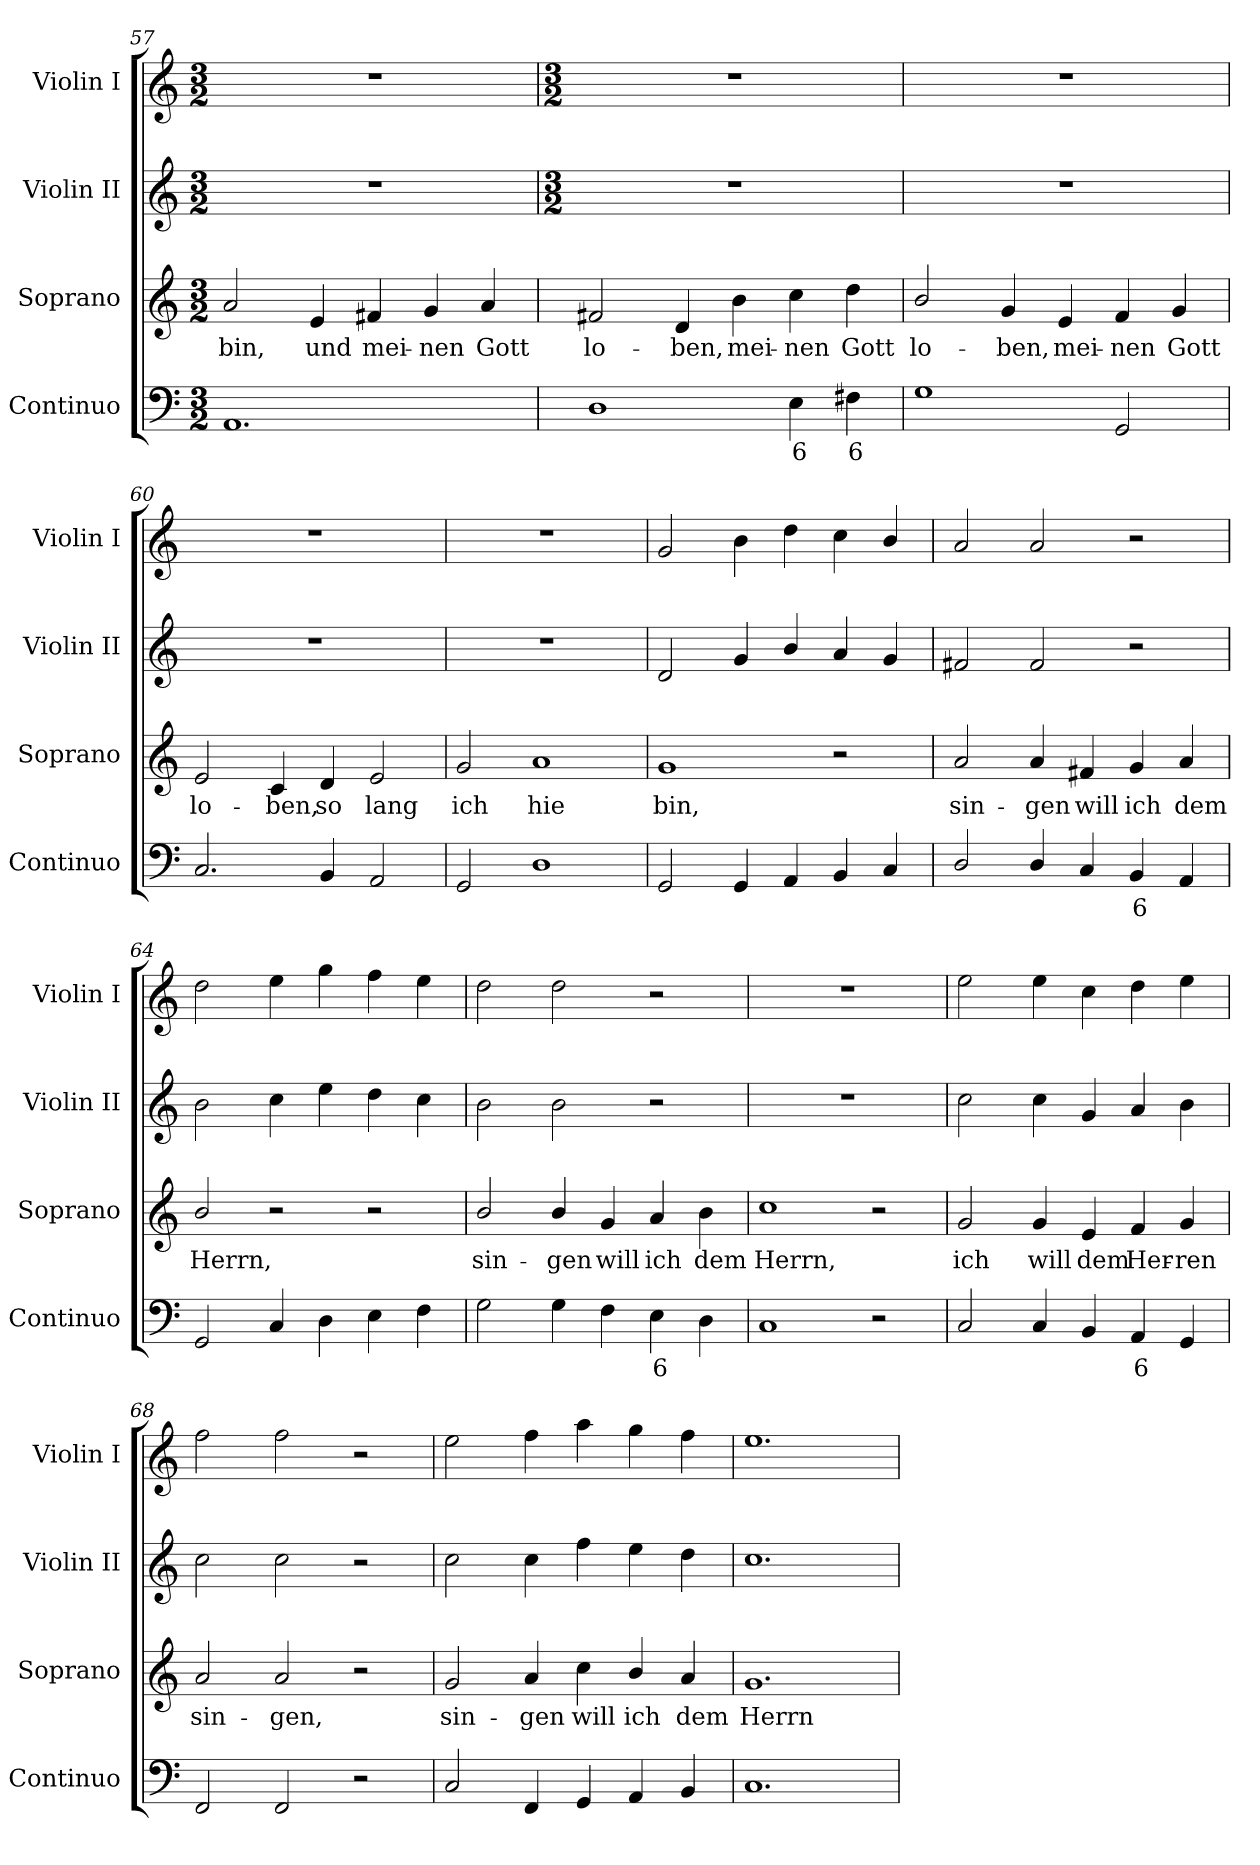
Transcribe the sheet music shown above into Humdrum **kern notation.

**kern	**text	**kern	**text	**kern	**kern
*part4	*part4	*part3	*part3	*part2	*part1
*staff4	*staff4	*staff3	*staff3	*staff2	*staff1
*I"Continuo	*	*I"Soprano	*	*I"Violin II	*I"Violin I
*I'Continuo	*	*I'Soprano	*	*I'Violin II	*I'Violin I
*clefF4	*	*clefG2	*	*clefG2	*clefG2
*k[]	*	*k[]	*	*k[]	*k[]
*C:	*	*C:	*	*C:	*C:
*M3/2	*	*M3/2	*	*M3/2	*M3/2
=57	=57	=57	=57	=57	=57
!	!	!	!LO:LY:b	!	!
1.AA	.	2a	bin,	1.r	1.r
!	!	!	!LO:LY:b	!	!
.	.	4e	und	.	.
!	!	!	!LO:LY:b	!	!
.	.	4f#X	mei-	.	.
!	!	!	!LO:LY:b	!	!
.	.	4g	-nen	.	.
!	!	!	!LO:LY:b	!	!
.	.	4a	Gott	.	.
!!LO:LB:g=z
=58	=58	=58	=58	=58	=58
*	*	*	*	*k[]	*k[]
*	*	*	*	*C:	*C:
*	*	*	*	*M3/2	*M3/2
!	!	!	!LO:LY:b	!LO:N:vis=1	!LO:N:vis=1
1D	.	2f#X	lo-	1.r	1.r
!	!	!	!LO:LY:b	!	!
.	.	4d	-ben,	.	.
!	!	!	!LO:LY:b	!	!
.	.	4b	mei-	.	.
!	!LO:LY:b	!	!LO:LY:b	!	!
4E	6	4cc	-nen	.	.
!	!LO:LY:b	!	!LO:LY:b	!	!
4F#X	6	4dd	Gott	.	.
=59	=59	=59	=59	=59	=59
!	!	!	!LO:LY:b	!LO:N:vis=1	!LO:N:vis=1
1G	.	2b/	lo-	1.r	1.r
!	!	!	!LO:LY:b	!	!
.	.	4g	-ben,	.	.
!	!	!	!LO:LY:b	!	!
.	.	4e	mei-	.	.
!	!	!	!LO:LY:b	!	!
2GG	.	4f	-nen	.	.
!	!	!	!LO:LY:b	!	!
.	.	4g	Gott	.	.
=60	=60	=60	=60	=60	=60
!	!	!	!LO:LY:b	!LO:N:vis=1	!LO:N:vis=1
2.C	.	2e	lo-	1.r	1.r
!	!	!	!LO:LY:b	!	!
.	.	4c	-ben,	.	.
!	!	!	!LO:LY:b	!	!
4BB	.	4d	so	.	.
!	!	!	!LO:LY:b	!	!
2AA	.	2e	lang	.	.
=61	=61	=61	=61	=61	=61
!	!	!	!LO:LY:b	!LO:N:vis=1	!LO:N:vis=1
2GG	.	2g	ich	1.r	1.r
!	!	!	!LO:LY:b	!	!
1D	.	1a	hie	.	.
=62	=62	=62	=62	=62	=62
!	!	!	!LO:LY:b	!	!
2GG	.	1g	bin,	2d	2g
4GG	.	.	.	4g	4b
4AA	.	.	.	4b/	4dd
4BB	.	2r	.	4a	4cc
4C	.	.	.	4g	4b/
=63	=63	=63	=63	=63	=63
!	!	!	!LO:LY:b	!	!
2D/	.	2a	sin-	2f#X	2a
!	!	!	!LO:LY:b	!	!
4D/	.	4a	-gen	2f#	2a
!	!	!	!LO:LY:b	!	!
4C	.	4f#X	will	.	.
!	!LO:LY:b	!	!LO:LY:b	!	!
4BB	6	4g	ich	2r	2r
!	!	!	!LO:LY:b	!	!
4AA	.	4a	dem	.	.
!!LO:LB:g=z
=64	=64	=64	=64	=64	=64
!	!	!	!LO:LY:b	!	!
2GG	.	2b/	Herrn,	2b	2dd
4C	.	2r	.	4cc	4ee
4D	.	.	.	4ee	4gg
4E	.	2r	.	4dd	4ff
4F	.	.	.	4cc	4ee
=65	=65	=65	=65	=65	=65
!	!	!	!LO:LY:b	!	!
2G	.	2b/	sin-	2b	2dd
!	!	!	!LO:LY:b	!	!
4G	.	4b/	-gen	2b	2dd
!	!	!	!LO:LY:b	!	!
4F	.	4g	will	.	.
!	!LO:LY:b	!	!LO:LY:b	!	!
4E	6	4a	ich	2r	2r
!	!	!	!LO:LY:b	!	!
4D	.	4b	dem	.	.
=66	=66	=66	=66	=66	=66
!	!	!	!LO:LY:b	!LO:N:vis=1	!LO:N:vis=1
1C	.	1cc	Herrn,	1.r	1.r
2r	.	2r	.	.	.
=67	=67	=67	=67	=67	=67
!	!	!	!LO:LY:b	!	!
2C	.	2g	ich	2cc	2ee
!	!	!	!LO:LY:b	!	!
4C	.	4g	will	4cc	4ee
!	!	!	!LO:LY:b	!	!
4BB	.	4e	dem	4g	4cc
!	!LO:LY:b	!	!LO:LY:b	!	!
4AA	6	4f	Her-	4a	4dd
!	!	!	!LO:LY:b	!	!
4GG	.	4g	-ren	4b	4ee
=68	=68	=68	=68	=68	=68
!	!	!	!LO:LY:b	!	!
2FF	.	2a	sin-	2cc	2ff
!	!	!	!LO:LY:b	!	!
2FF	.	2a	-gen,	2cc	2ff
2r	.	2r	.	2r	2r
=69	=69	=69	=69	=69	=69
!	!	!	!LO:LY:b	!	!
2C	.	2g	sin-	2cc	2ee
!	!	!	!LO:LY:b	!	!
4FF	.	4a	-gen	4cc	4ff
!	!	!	!LO:LY:b	!	!
4GG	.	4cc	will	4ff	4aa
!	!	!	!LO:LY:b	!	!
4AA	.	4b/	ich	4ee	4gg
!	!	!	!LO:LY:b	!	!
4BB	.	4a	dem	4dd	4ff
=70	=70	=70	=70	=70	=70
!	!	!	!LO:LY:b	!	!
1.C	.	1.g	Herrn	1.cc	1.ee
=	=	=	=	=	=
*-	*-	*-	*-	*-	*-
